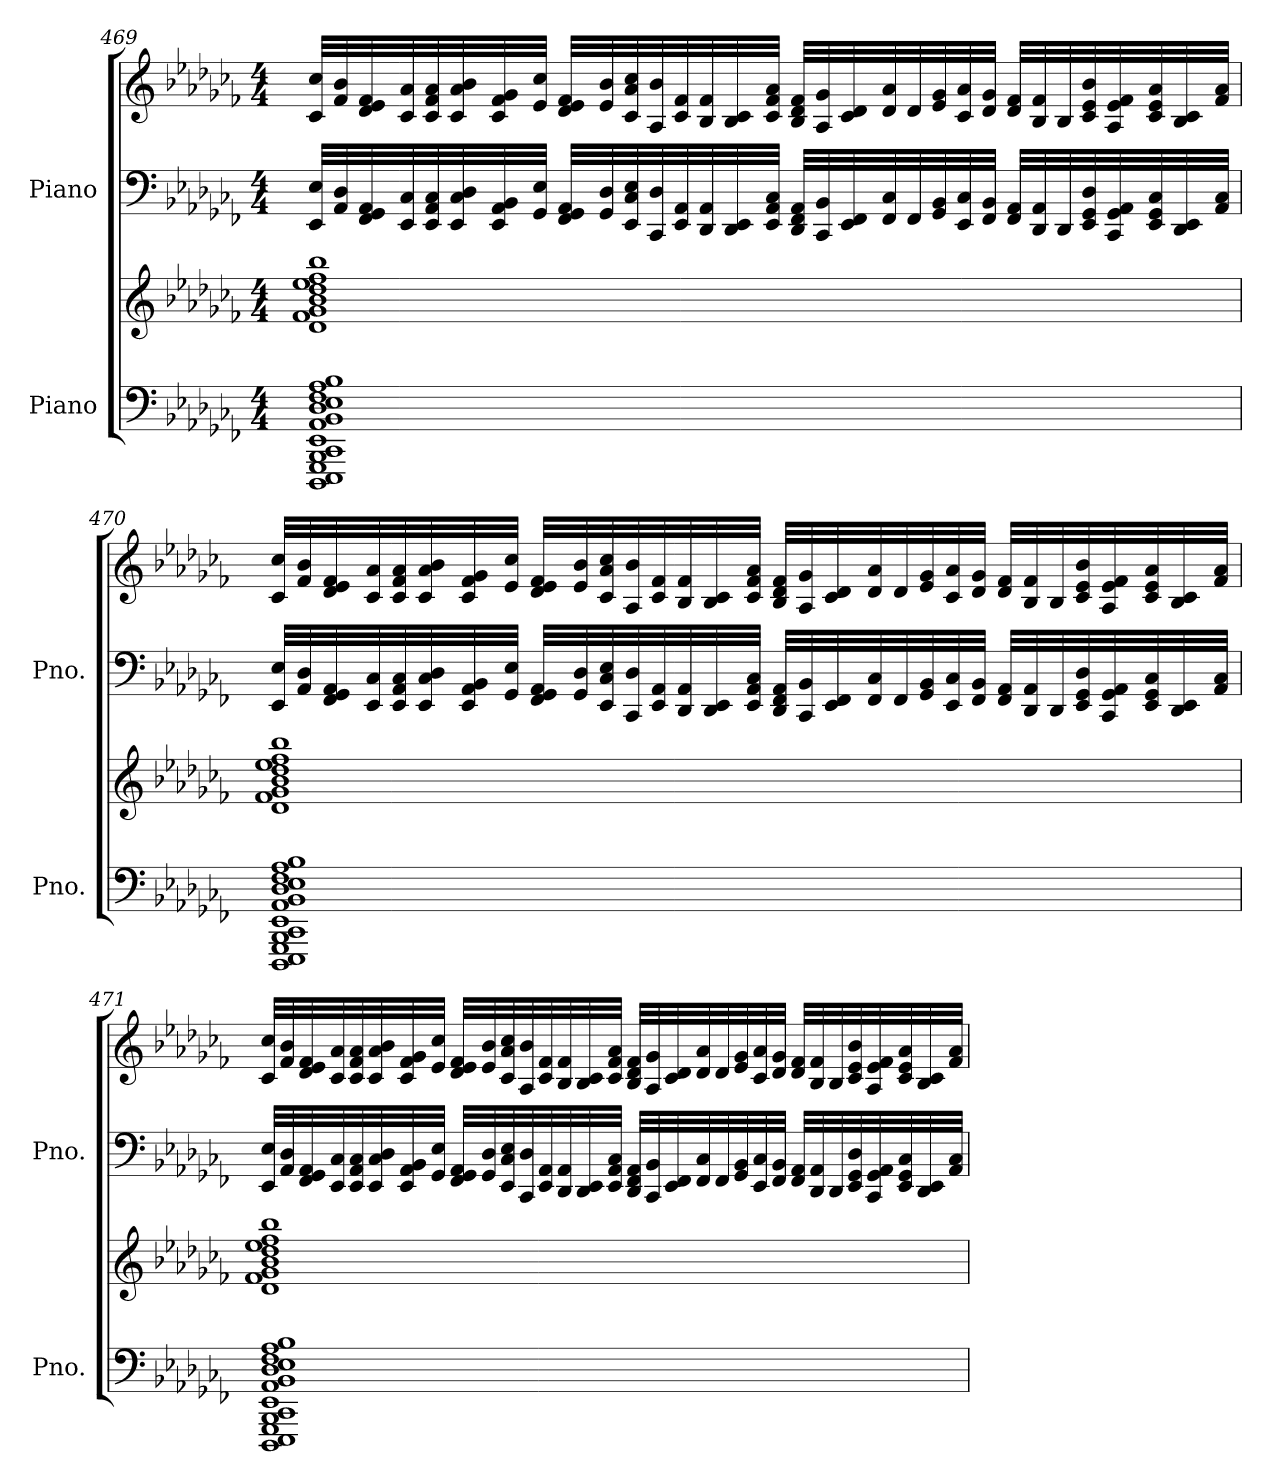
**kern	**kern	**kern	**kern
*part2	*part2	*part1	*part1
*staff4	*staff3	*staff2	*staff1
*I"Piano	*	*I"Piano	*
*I'Pno.	*	*I'Pno.	*
!!LO:LB:g=z
*clefF4	*clefG2	*clefF4	*clefG2
*ITrd14c24	*ITrd14c24	*ITrd-21c-36	*ITrd-21c-36
*k[b-e-a-d-g-c-f-]	*k[b-e-a-d-g-c-f-]	*k[b-e-a-d-g-c-f-]	*k[b-e-a-d-g-c-f-]
*M4/4	*M4/4	*M4/4	*M4/4
=469	=469	=469	=469
1DDDDD- 1EEEEE- 1GGGGG- 1BBBBB- 1CCCC- 1EEEE- 1AAAA- 1BBBB- 1DDD- 1EEE- 1FFF- 1AAA- 1BBB-	1DD- 1FF- 1GG- 1BB- 1D- 1E- 1F- 1B-	32ee-/ 32eee-/LLL	32cccc-/ 32ccccc-/LLL
.	.	32aa-/ 32ddd-/	32ffff-/ 32bbbb-/
.	.	32ff-/ 32gg-/ 32aa-/	32dddd-/ 32eeee-/ 32ffff-/
.	.	32ee-/ 32ccc-/	32cccc-/ 32aaaa-/
.	.	32ee-/ 32aa-/ 32ccc-/	32cccc-/ 32ffff-/ 32aaaa-/
.	.	32ee-/ 32ccc-/ 32ddd-/	32cccc-/ 32aaaa-/ 32bbbb-/
.	.	32ee-/ 32aa-/ 32bb-/	32cccc-/ 32ffff-/ 32gggg-/
.	.	32gg-/ 32eee-/JJJ	32eeee-/ 32ccccc-/JJJ
.	.	32ff-/ 32gg-/ 32aa-/LLL	32dddd-/ 32eeee-/ 32ffff-/LLL
.	.	32gg-/ 32ddd-/	32eeee-/ 32bbbb-/
.	.	32ee-/ 32ccc-/ 32eee-/	32cccc-/ 32aaaa-/ 32ccccc-/
.	.	32cc-/ 32ddd-/	32aaa-/ 32bbbb-/
.	.	32ee-/ 32aa-/	32cccc-/ 32ffff-/
.	.	32dd-/ 32aa-/	32bbb-/ 32ffff-/
.	.	32dd-/ 32ee-/	32bbb-/ 32cccc-/
.	.	32ee-/ 32aa-/ 32ccc-/JJJ	32cccc-/ 32ffff-/ 32aaaa-/JJJ
.	.	32dd-/ 32ff-/ 32aa-/LLL	32bbb-/ 32dddd-/ 32ffff-/LLL
.	.	32cc-/ 32bb-/	32aaa-/ 32gggg-/
.	.	32ee-/ 32ff-/	32cccc-/ 32dddd-/
.	.	32ff-/ 32ccc-/	32dddd-/ 32aaaa-/
.	.	32ff-/	32dddd-/
.	.	32gg-/ 32bb-/	32eeee-/ 32gggg-/
.	.	32ee-/ 32ccc-/	32cccc-/ 32aaaa-/
.	.	32ff-/ 32bb-/JJJ	32dddd-/ 32gggg-/JJJ
.	.	32ff-/ 32aa-/LLL	32dddd-/ 32ffff-/LLL
.	.	32dd-/ 32aa-/	32bbb-/ 32ffff-/
.	.	32dd-/	32bbb-/
.	.	32ee-/ 32gg-/ 32ddd-/	32cccc-/ 32eeee-/ 32bbbb-/
.	.	32cc-/ 32gg-/ 32aa-/	32aaa-/ 32eeee-/ 32ffff-/
.	.	32ee-/ 32gg-/ 32ccc-/	32cccc-/ 32eeee-/ 32aaaa-/
.	.	32dd-/ 32ee-/	32bbb-/ 32cccc-/
.	.	32aa-/ 32ccc-/JJJ	32ffff-/ 32aaaa-/JJJ
!!LO:LB:g=z
=470	=470	=470	=470
1DDDDD- 1EEEEE- 1GGGGG- 1BBBBB- 1CCCC- 1EEEE- 1AAAA- 1BBBB- 1DDD- 1EEE- 1FFF- 1AAA- 1BBB-	1DD- 1FF- 1GG- 1BB- 1D- 1E- 1F- 1B-	32ee-/ 32eee-/LLL	32cccc-/ 32ccccc-/LLL
.	.	32aa-/ 32ddd-/	32ffff-/ 32bbbb-/
.	.	32ff-/ 32gg-/ 32aa-/	32dddd-/ 32eeee-/ 32ffff-/
.	.	32ee-/ 32ccc-/	32cccc-/ 32aaaa-/
.	.	32ee-/ 32aa-/ 32ccc-/	32cccc-/ 32ffff-/ 32aaaa-/
.	.	32ee-/ 32ccc-/ 32ddd-/	32cccc-/ 32aaaa-/ 32bbbb-/
.	.	32ee-/ 32aa-/ 32bb-/	32cccc-/ 32ffff-/ 32gggg-/
.	.	32gg-/ 32eee-/JJJ	32eeee-/ 32ccccc-/JJJ
.	.	32ff-/ 32gg-/ 32aa-/LLL	32dddd-/ 32eeee-/ 32ffff-/LLL
.	.	32gg-/ 32ddd-/	32eeee-/ 32bbbb-/
.	.	32ee-/ 32ccc-/ 32eee-/	32cccc-/ 32aaaa-/ 32ccccc-/
.	.	32cc-/ 32ddd-/	32aaa-/ 32bbbb-/
.	.	32ee-/ 32aa-/	32cccc-/ 32ffff-/
.	.	32dd-/ 32aa-/	32bbb-/ 32ffff-/
.	.	32dd-/ 32ee-/	32bbb-/ 32cccc-/
.	.	32ee-/ 32aa-/ 32ccc-/JJJ	32cccc-/ 32ffff-/ 32aaaa-/JJJ
.	.	32dd-/ 32ff-/ 32aa-/LLL	32bbb-/ 32dddd-/ 32ffff-/LLL
.	.	32cc-/ 32bb-/	32aaa-/ 32gggg-/
.	.	32ee-/ 32ff-/	32cccc-/ 32dddd-/
.	.	32ff-/ 32ccc-/	32dddd-/ 32aaaa-/
.	.	32ff-/	32dddd-/
.	.	32gg-/ 32bb-/	32eeee-/ 32gggg-/
.	.	32ee-/ 32ccc-/	32cccc-/ 32aaaa-/
.	.	32ff-/ 32bb-/JJJ	32dddd-/ 32gggg-/JJJ
.	.	32ff-/ 32aa-/LLL	32dddd-/ 32ffff-/LLL
.	.	32dd-/ 32aa-/	32bbb-/ 32ffff-/
.	.	32dd-/	32bbb-/
.	.	32ee-/ 32gg-/ 32ddd-/	32cccc-/ 32eeee-/ 32bbbb-/
.	.	32cc-/ 32gg-/ 32aa-/	32aaa-/ 32eeee-/ 32ffff-/
.	.	32ee-/ 32gg-/ 32ccc-/	32cccc-/ 32eeee-/ 32aaaa-/
.	.	32dd-/ 32ee-/	32bbb-/ 32cccc-/
.	.	32aa-/ 32ccc-/JJJ	32ffff-/ 32aaaa-/JJJ
!!LO:PB:g=z
=471	=471	=471	=471
1DDDDD- 1EEEEE- 1GGGGG- 1BBBBB- 1CCCC- 1EEEE- 1AAAA- 1BBBB- 1DDD- 1EEE- 1FFF- 1AAA- 1BBB-	1DD- 1FF- 1GG- 1BB- 1D- 1E- 1F- 1B-	32ee-/ 32eee-/LLL	32cccc-/ 32ccccc-/LLL
.	.	32aa-/ 32ddd-/	32ffff-/ 32bbbb-/
.	.	32ff-/ 32gg-/ 32aa-/	32dddd-/ 32eeee-/ 32ffff-/
.	.	32ee-/ 32ccc-/	32cccc-/ 32aaaa-/
.	.	32ee-/ 32aa-/ 32ccc-/	32cccc-/ 32ffff-/ 32aaaa-/
.	.	32ee-/ 32ccc-/ 32ddd-/	32cccc-/ 32aaaa-/ 32bbbb-/
.	.	32ee-/ 32aa-/ 32bb-/	32cccc-/ 32ffff-/ 32gggg-/
.	.	32gg-/ 32eee-/JJJ	32eeee-/ 32ccccc-/JJJ
.	.	32ff-/ 32gg-/ 32aa-/LLL	32dddd-/ 32eeee-/ 32ffff-/LLL
.	.	32gg-/ 32ddd-/	32eeee-/ 32bbbb-/
.	.	32ee-/ 32ccc-/ 32eee-/	32cccc-/ 32aaaa-/ 32ccccc-/
.	.	32cc-/ 32ddd-/	32aaa-/ 32bbbb-/
.	.	32ee-/ 32aa-/	32cccc-/ 32ffff-/
.	.	32dd-/ 32aa-/	32bbb-/ 32ffff-/
.	.	32dd-/ 32ee-/	32bbb-/ 32cccc-/
.	.	32ee-/ 32aa-/ 32ccc-/JJJ	32cccc-/ 32ffff-/ 32aaaa-/JJJ
.	.	32dd-/ 32ff-/ 32aa-/LLL	32bbb-/ 32dddd-/ 32ffff-/LLL
.	.	32cc-/ 32bb-/	32aaa-/ 32gggg-/
.	.	32ee-/ 32ff-/	32cccc-/ 32dddd-/
.	.	32ff-/ 32ccc-/	32dddd-/ 32aaaa-/
.	.	32ff-/	32dddd-/
.	.	32gg-/ 32bb-/	32eeee-/ 32gggg-/
.	.	32ee-/ 32ccc-/	32cccc-/ 32aaaa-/
.	.	32ff-/ 32bb-/JJJ	32dddd-/ 32gggg-/JJJ
.	.	32ff-/ 32aa-/LLL	32dddd-/ 32ffff-/LLL
.	.	32dd-/ 32aa-/	32bbb-/ 32ffff-/
.	.	32dd-/	32bbb-/
.	.	32ee-/ 32gg-/ 32ddd-/	32cccc-/ 32eeee-/ 32bbbb-/
.	.	32cc-/ 32gg-/ 32aa-/	32aaa-/ 32eeee-/ 32ffff-/
.	.	32ee-/ 32gg-/ 32ccc-/	32cccc-/ 32eeee-/ 32aaaa-/
.	.	32dd-/ 32ee-/	32bbb-/ 32cccc-/
.	.	32aa-/ 32ccc-/JJJ	32ffff-/ 32aaaa-/JJJ
=	=	=	=
*-	*-	*-	*-
